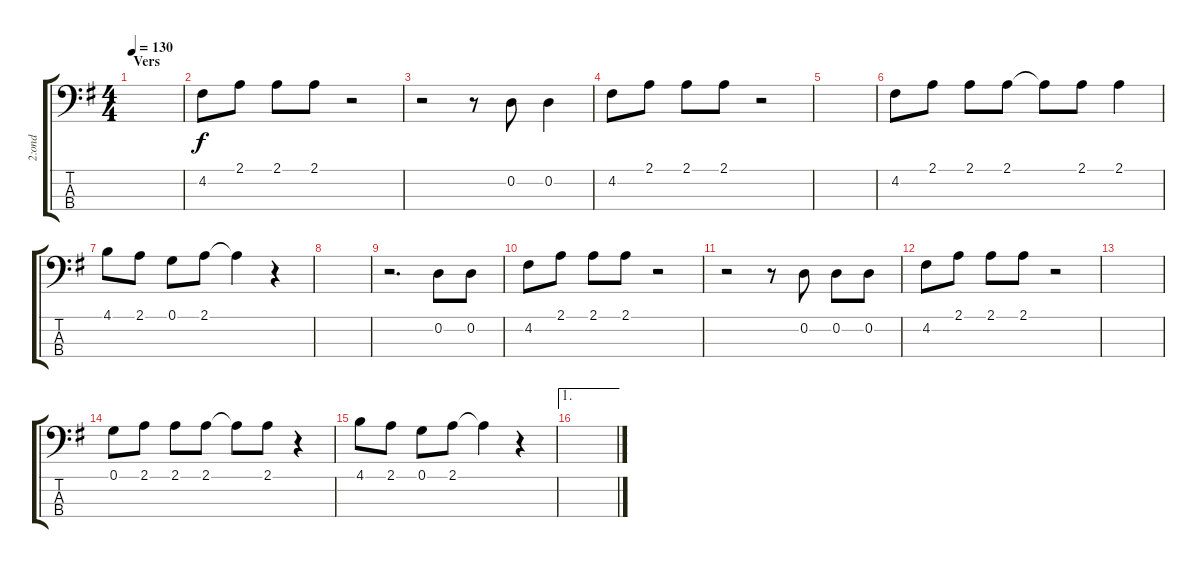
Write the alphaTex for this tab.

\track ("2:ond" "2:ond") {instrument electricbassfinger}
\staff {score tabs}
\tuning (G2 D2 A1 E1) {hide}
\ts (4 4)
\section ("" "Vers")
\tempo 130
\clef f4
\ks g
|
4.2.8 2.1.8 2.1.8 2.1.8 r.2 |
r.2 r.8 0.2.8 0.2.4 |
4.2.8 2.1.8 2.1.8 2.1.8 r.2 |
|
4.2.8 2.1.8 2.1.8 2.1.8 2.1{t}.8 2.1.8 2.1.4 |
4.1.8 2.1.8 0.1.8 2.1.8 2.1{t}.4 r.4 |
|
r.2{d} 0.2.8 0.2.8 |
4.2.8 2.1.8 2.1.8 2.1.8 r.2 |
r.2 r.8 0.2.8 0.2.8 0.2.8 |
4.2.8 2.1.8 2.1.8 2.1.8 r.2 |
|
0.1.8 2.1.8 2.1.8 2.1.8 2.1{t}.8 2.1.8 r.4 |
4.1.8 2.1.8 0.1.8 2.1.8 2.1{t}.4 r.4 |
\ae 1
